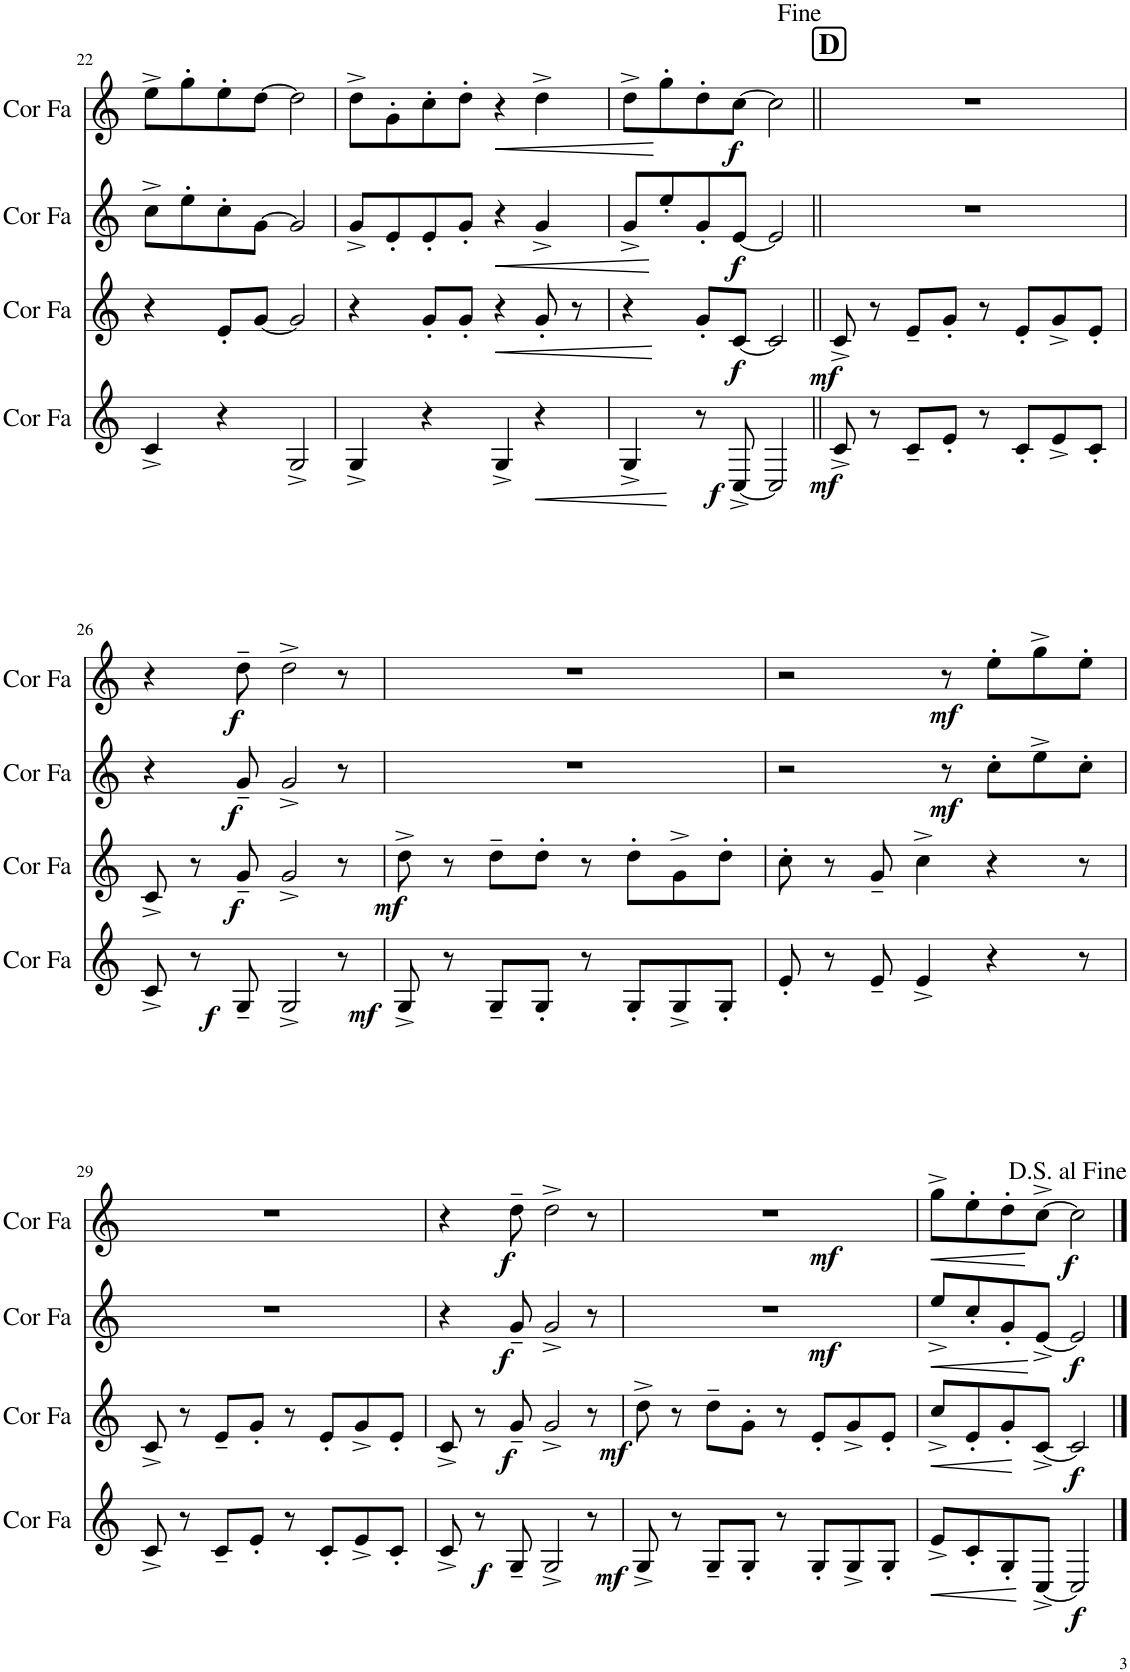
**kern	**dynam	**kern	**dynam	**kern	**dynam	**kern	**dynam
*part4	*part4	*part3	*part3	*part2	*part2	*part1	*part1
*staff4	*staff4	*staff3	*staff3	*staff2	*staff2	*staff1	*staff1
*I"Cor en Fa	*	*I"Cor en Fa	*	*I"Cor en Fa	*	*I"Cor en Fa	*
*I'Cor Fa	*	*I'Cor Fa	*	*I'Cor Fa	*	*I'Cor Fa	*
!!LO:PB:g=z
*clefG2	*	*clefG2	*	*clefG2	*	*clefG2	*
*Trd4c7	*	*Trd4c7	*	*Trd4c7	*	*Trd4c7	*
*k[]	*	*k[]	*	*k[]	*	*k[]	*
*M4/4	*	*M4/4	*	*M4/4	*	*M4/4	*
=22	=22	=22	=22	=22	=22	=22	=22
4c^/	.	4r	.	8cc^\L	.	8ee^\L	.
.	.	.	.	8ee'\	.	8gg'\	.
4r	.	8e'/L	.	8cc'\	.	8ee'\	.
.	.	[8g/J	.	[8g\J	.	[8dd\J	.
2G^/	.	2g/]	.	2g/]	.	2dd\]	.
=23	=23	=23	=23	=23	=23	=23	=23
4G^/	.	4r	.	8g^/L	.	8dd^\L	.
.	.	.	.	8e'/	.	8g'\	.
4r	.	8g'/L	.	8e'/	.	8cc'\	.
.	.	8g'/J	.	8g'/J	.	8dd'\J	.
!	!	!	!LO:HP:b	!	!LO:HP:b	!	!LO:HP:b
4G^/	.	4r	<	4r	<	4r	<
!	!LO:HP:b	!	!	!	!	!	!
4r	<	8g'/	.	4g^/	.	4dd^\	.
.	.	8r	.	.	.	.	.
.	[	.	[	.	[	.	[
=24	=24	=24	=24	=24	=24	=24	=24
4G^/	.	4r	.	8g^/L	.	8dd^\L	.
.	.	.	.	8ee'/	.	8gg'\	.
!	!LO:DY:b	!	!	!	!	!	!
8r	f	8g'/L	.	8g'/	.	8dd'\	.
!	!	!	!LO:DY:b	!	!LO:DY:b	!	!LO:DY:b
[8C^/	.	[8c/J	f	[8e/J	f	[8cc\J	f
2C/]	.	2c/]	.	2e/]	.	2cc\]	.
!!LO:REH:place=s1:a:B:cj:fs=14:t=D
=25||	=25||	=25||	=25||	=25||	=25||	=25||	=25||
!	!LO:DY:b	!	!LO:DY:b	!	!	!	!
8c^/	mf	8c^/	mf	1r	.	1r	.
8r	.	8r	.	.	.	.	.
8c~/L	.	8e~/L	.	.	.	.	.
8e'/J	.	8g'/J	.	.	.	.	.
8r	.	8r	.	.	.	.	.
8c'/L	.	8e'/L	.	.	.	.	.
8e^/	.	8g^/	.	.	.	.	.
8c'/J	.	8e'/J	.	.	.	.	.
!!LO:LB:g=z
=26	=26	=26	=26	=26	=26	=26	=26
8c^/	.	8c^/	.	4r	.	4r	.
!	!LO:DY:b	!	!	!	!	!	!
8r	f	8r	.	.	.	.	.
!	!	!	!LO:DY:b	!	!LO:DY:b	!	!LO:DY:b
8G~/	.	8g~/	f	8g~/	f	8dd~\	f
2G^/	.	2g^/	.	2g^/	.	2dd^\	.
!	!LO:DY:b	!	!	!	!	!	!
8r	mf	8r	.	8r	.	8r	.
=27	=27	=27	=27	=27	=27	=27	=27
!	!	!	!LO:DY:b	!	!	!	!
8G^/	.	8dd^\	mf	1r	.	1r	.
8r	.	8r	.	.	.	.	.
8G~/L	.	8dd~\L	.	.	.	.	.
8G'/J	.	8dd'\J	.	.	.	.	.
8r	.	8r	.	.	.	.	.
8G'/L	.	8dd'\L	.	.	.	.	.
8G^/	.	8g^\	.	.	.	.	.
8G'/J	.	8dd'\J	.	.	.	.	.
=28	=28	=28	=28	=28	=28	=28	=28
8e'/	.	8cc'\	.	2r	.	2r	.
8r	.	8r	.	.	.	.	.
8e~/	.	8g~/	.	.	.	.	.
4e^/	.	4cc^\	.	.	.	.	.
!	!	!	!	!	!LO:DY:b	!	!LO:DY:b
.	.	.	.	8r	mf	8r	mf
4r	.	4r	.	8cc'\L	.	8ee'\L	.
.	.	.	.	8ee^\	.	8gg^\	.
8r	.	8r	.	8cc'\J	.	8ee'\J	.
!!LO:LB:g=z
=29	=29	=29	=29	=29	=29	=29	=29
8c^/	.	8c^/	.	1r	.	1r	.
8r	.	8r	.	.	.	.	.
8c~/L	.	8e~/L	.	.	.	.	.
8e'/J	.	8g'/J	.	.	.	.	.
8r	.	8r	.	.	.	.	.
8c'/L	.	8e'/L	.	.	.	.	.
8e^/	.	8g^/	.	.	.	.	.
8c'/J	.	8e'/J	.	.	.	.	.
=30	=30	=30	=30	=30	=30	=30	=30
8c^/	.	8c^/	.	4r	.	4r	.
!	!LO:DY:b	!	!	!	!	!	!
8r	f	8r	.	.	.	.	.
!	!	!	!LO:DY:b	!	!LO:DY:b	!	!LO:DY:b
8G~/	.	8g~/	f	8g~/	f	8dd~\	f
2G^/	.	2g^/	.	2g^/	.	2dd^\	.
!	!LO:DY:b	!	!LO:DY:b	!	!	!	!
8r	mf	8r	mf	8r	.	8r	.
=31	=31	=31	=31	=31	=31	=31	=31
!	!	!	!	!	!LO:DY:b	!	!LO:DY:b
8G^/	.	8dd^\	.	1r	mf	1r	mf
8r	.	8r	.	.	.	.	.
8G~/L	.	8dd~\L	.	.	.	.	.
8G'/J	.	8g'\J	.	.	.	.	.
8r	.	8r	.	.	.	.	.
8G'/L	.	8e'/L	.	.	.	.	.
8G^/	.	8g^/	.	.	.	.	.
8G'/J	.	8e'/J	.	.	.	.	.
=32	=32	=32	=32	=32	=32	=32	=32
!	!LO:HP:b	!	!LO:HP:b	!	!LO:HP:b	!	!LO:HP:b
8e^/L	<	8cc^/L	<	8ee^/L	<	8gg^\L	<
8c'/	.	8e'/	.	8cc'/	.	8ee'\	.
8G'/	.	8g'/	.	8g'/	.	8dd'\	.
[8C^/J	.	[8c^/J	.	[8e^/J	.	[8cc^\J	.
!	!LO:DY:b	!	!LO:DY:b	!	!LO:DY:b	!	!LO:DY:b
2C/]	f	2c/]	f	2e/]	f	2cc\]	f
.	[	.	[	.	[	.	[
==	==	==	==	==	==	==	==
*-	*-	*-	*-	*-	*-	*-	*-
